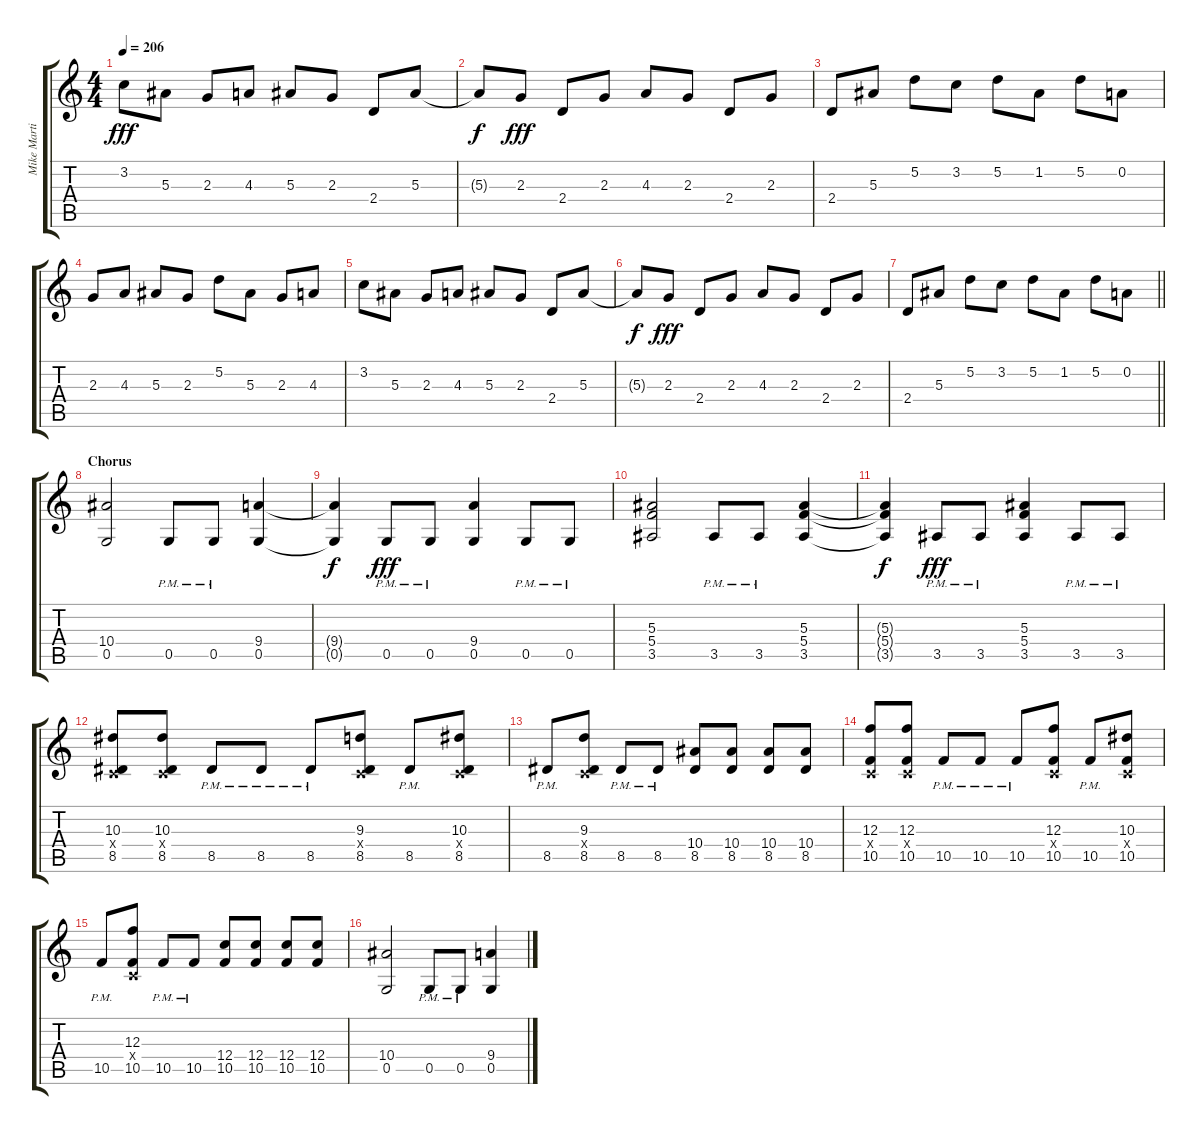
\track ("Mike Martin" "Mike Marti") {instrument overdrivenguitar}
\staff {score tabs}
\tuning (D4 A3 F3 C3 G2 D2) {hide}
\ts (4 4)
\tempo 206
\clef g2
\ks c
3.2.8{dy fff} 5.3.8 2.3.8 4.3.8 5.3.8 2.3.8 2.4.8 5.3.8 |
5.3{t}.8{dy f} 2.3.8{dy fff} 2.4.8 2.3.8 4.3.8 2.3.8 2.4.8 2.3.8 |
2.4.8 5.3.8 5.2.8 3.2.8 5.2.8 1.2.8 5.2.8 0.2.8 |
2.3.8 4.3.8 5.3.8 2.3.8 5.2.8 5.3.8 2.3.8 4.3.8 |
3.2.8 5.3.8 2.3.8 4.3.8 5.3.8 2.3.8 2.4.8 5.3.8 |
5.3{t}.8{dy f} 2.3.8{dy fff} 2.4.8 2.3.8 4.3.8 2.3.8 2.4.8 2.3.8 |
\barLineRight lightlight
2.4.8 5.3.8 5.2.8 3.2.8 5.2.8 1.2.8 5.2.8 0.2.8 |
\section ("" "Chorus")
(10.4 0.5).2 0.5{pm}.8 0.5{pm}.8 (9.4 0.5).4 |
(9.4{t} 0.5{t}).4{dy f} 0.5{pm}.8{dy fff} 0.5{pm}.8 (9.4 0.5).4 0.5{pm}.8 0.5{pm}.8 |
(5.3 5.4 3.5).2 3.5{pm}.8 3.5{pm}.8 (5.3 5.4 3.5).4 |
(5.3{t} 5.4{t} 3.5{t}).4{dy f} 3.5{pm}.8{dy fff} 3.5{pm}.8 (5.3 5.4 3.5).4 3.5{pm}.8 3.5{pm}.8 |
(10.3 0.4{x} 8.5).8 (10.3 0.4{x} 8.5).8 8.5{pm}.8 8.5{pm}.8 8.5{pm}.8 (9.3 0.4{x} 8.5).8 8.5{pm}.8 (10.3 0.4{x} 8.5).8 |
8.5{pm}.8 (9.3 0.4{x} 8.5).8 8.5{pm}.8 8.5{pm}.8 (10.4 8.5).8 (10.4 8.5).8 (10.4 8.5).8 (10.4 8.5).8 |
(12.3 0.4{x} 10.5).8 (12.3 0.4{x} 10.5).8 10.5{pm}.8 10.5{pm}.8 10.5{pm}.8 (12.3 0.4{x} 10.5).8 10.5{pm}.8 (10.3 0.4{x} 10.5).8 |
10.5{pm}.8 (12.3 0.4{x} 10.5).8 10.5{pm}.8 10.5{pm}.8 (12.4 10.5).8 (12.4 10.5).8 (12.4 10.5).8 (12.4 10.5).8 |
(10.4 0.5).2 0.5{pm}.8 0.5{pm}.8 (9.4 0.5).4
